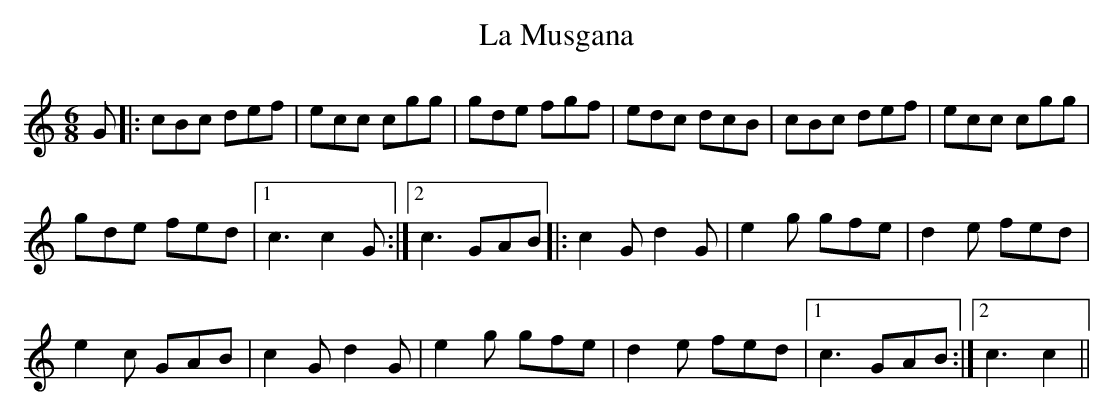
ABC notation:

X:1
T:La Musgana
L:1/8
M:6/8
K:C major
G |: cBc def | ecc cgg | gde fgf | edc dcB | cBc def | ecc cgg |
gde fed |1 c3 c2G :|2 c3GAB |: c2G d2G | e2g gfe | d2e fed |
e2c GAB | c2G d2G | e2g gfe | d2e fed |1c3 GAB :|2 c3 c2 ||
